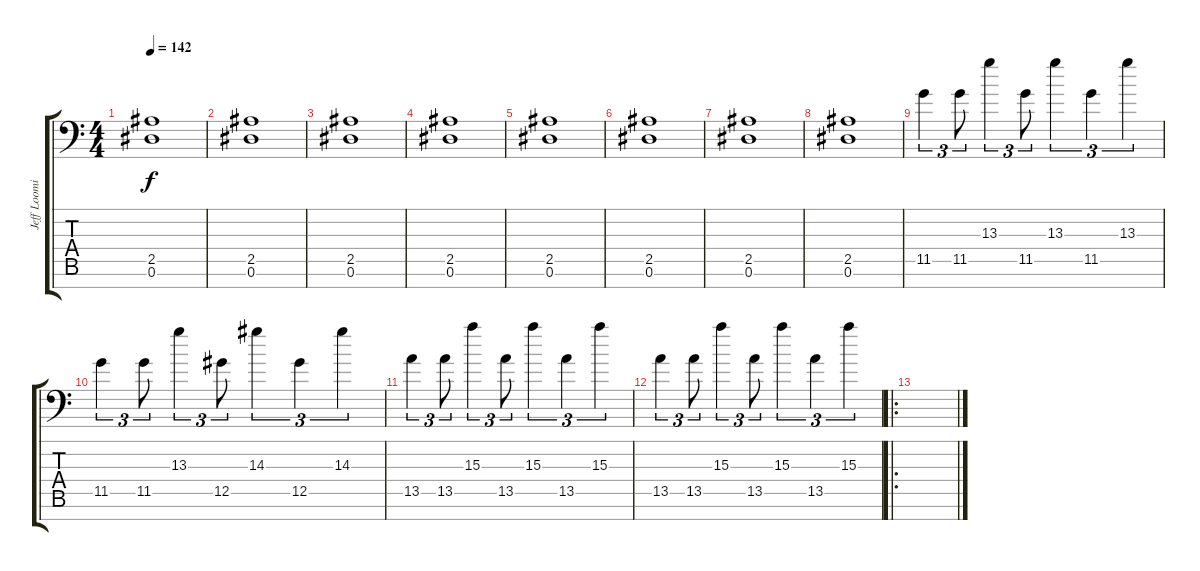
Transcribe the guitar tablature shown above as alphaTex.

\track ("Jeff Loomis" "Jeff Loomi") {instrument distortionguitar}
\staff {score tabs}
\tuning (Eb4 Bb3 Gb3 Db3 Ab2 Eb2 Bb1) {hide}
\ts (4 4)
\tempo 142
\clef f4
\ks c
(2.5 0.6).1{dy f} |
(2.5 0.6).1 |
(2.5 0.6).1 |
(2.5 0.6).1 |
(2.5 0.6).1 |
(2.5 0.6).1 |
(2.5 0.6).1 |
(2.5 0.6).1 |
11.5.4{tu (3 2)} 11.5.8{tu (3 2)} 13.3.4{tu (3 2)} 11.5.8{tu (3 2)} 13.3.4{tu (3 2)} 11.5.4{tu (3 2)} 13.3.4{tu (3 2)} |
11.5.4{tu (3 2)} 11.5.8{tu (3 2)} 13.3.4{tu (3 2)} 12.5.8{tu (3 2)} 14.3.4{tu (3 2)} 12.5.4{tu (3 2)} 14.3.4{tu (3 2)} |
13.5.4{tu (3 2)} 13.5.8{tu (3 2)} 15.3.4{tu (3 2)} 13.5.8{tu (3 2)} 15.3.4{tu (3 2)} 13.5.4{tu (3 2)} 15.3.4{tu (3 2)} |
13.5.4{tu (3 2)} 13.5.8{tu (3 2)} 15.3.4{tu (3 2)} 13.5.8{tu (3 2)} 15.3.4{tu (3 2)} 13.5.4{tu (3 2)} 15.3.4{tu (3 2)} |
\ro
